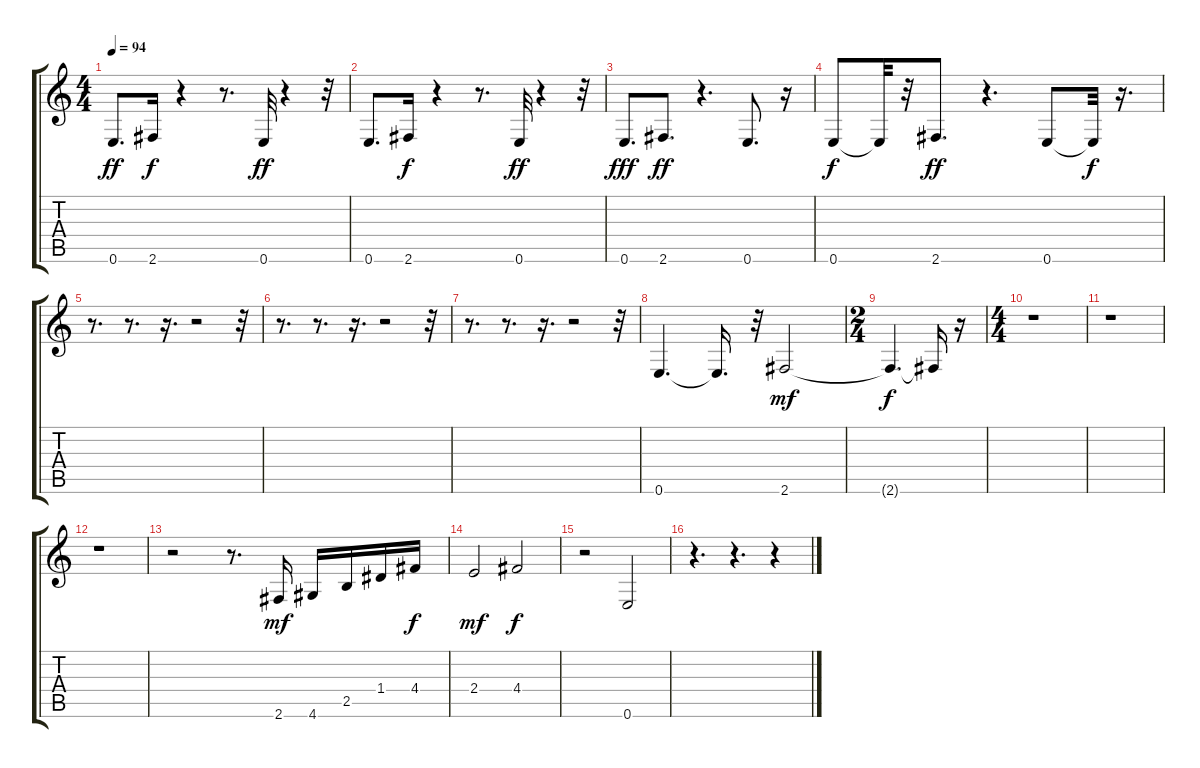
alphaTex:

\track "" {instrument electricbassfinger}
\staff {score tabs}
\tuning (E4 B3 G3 D3 A2 E2) {hide}
\ts (4 4)
\tempo 94
\clef g2
\ks c
0.6.8{d dy ff} 2.6.16{dy f} r.4 r.8{d} 0.6.32{dy ff} r.4 r.32 |
0.6.8{d} 2.6.16{dy f} r.4 r.8{d} 0.6.32{dy ff} r.4 r.32 |
0.6.8{d dy fff} 2.6.8{d dy ff} r.4{d} 0.6.8{d} r.16 |
0.6.8{dy f} 0.6{t}.32 r.32 2.6.8{d dy ff} r.4{d} 0.6.8 0.6{t}.32{dy f} r.16{d} |
r.8{d} r.8{d} r.16{d} r.2 r.32 |
r.8{d} r.8{d} r.16{d} r.2 r.32 |
r.8{d} r.8{d} r.16{d} r.2 r.32 |
0.6.4{d} 0.6{t}.16{d} r.32 2.6.2{dy mf} |
\ts (2 4)
2.6{t}.4{d dy f} 2.6{t}.16 r.16 |
\ts (4 4)
r.1 |
r.1 |
r.1 |
r.2 r.8{d} 2.6.16{dy mf} 4.6.16 2.5.16 1.4.16 4.4.16{dy f} |
2.4.2{dy mf} 4.4.2{dy f} |
r.2 0.6.2 |
r.4{d} r.4{d} r.4
